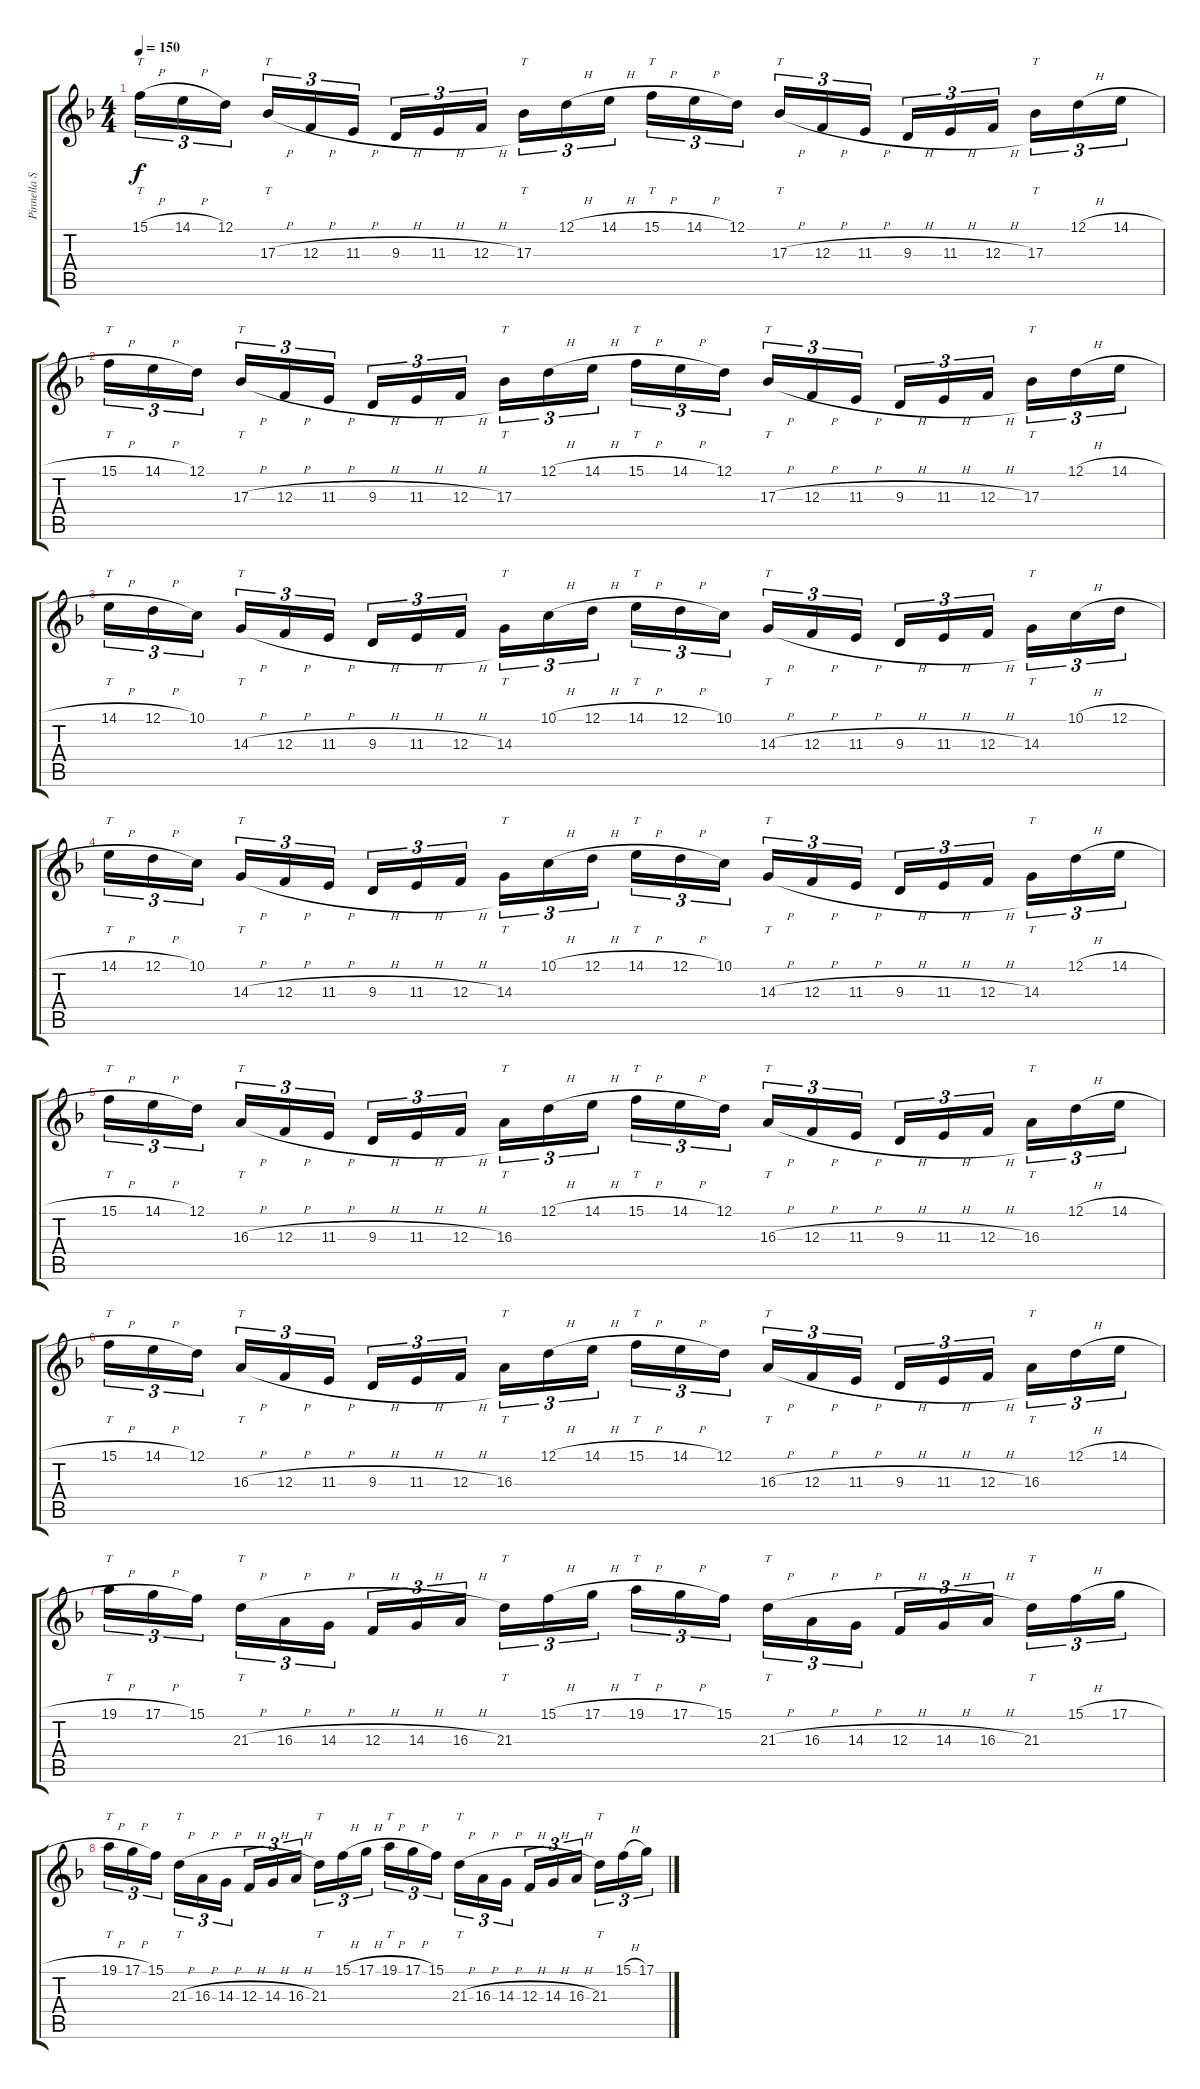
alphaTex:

\track ("Pinnella Solo" "Pinnella S") {instrument lead2sawtooth}
\staff {score tabs}
\tuning (D4 A3 F3 C3 G2 D2) {hide}
\ts (4 4)
\tempo 150
\clef g2
\ks dminor
15.1{h}.16{tt tu (3 2) dy f} 14.1{h}.16{tu (3 2)} 12.1.16{tu (3 2) beam splitsecondary} 17.3{h}.16{tt tu (3 2)} 12.3{h}.16{tu (3 2)} 11.3{h}.16{tu (3 2)} 9.3{h}.16{tu (3 2)} 11.3{h}.16{tu (3 2)} 12.3{h}.16{tu (3 2) beam splitsecondary} 17.3.16{tt tu (3 2)} 12.1{h}.16{tu (3 2)} 14.1{h}.16{tu (3 2)} 15.1{h}.16{tt tu (3 2)} 14.1{h}.16{tu (3 2)} 12.1.16{tu (3 2) beam splitsecondary} 17.3{h}.16{tt tu (3 2)} 12.3{h}.16{tu (3 2)} 11.3{h}.16{tu (3 2)} 9.3{h}.16{tu (3 2)} 11.3{h}.16{tu (3 2)} 12.3{h}.16{tu (3 2) beam splitsecondary} 17.3.16{tt tu (3 2)} 12.1{h}.16{tu (3 2)} 14.1{h}.16{tu (3 2)} |
15.1{h}.16{tt tu (3 2)} 14.1{h}.16{tu (3 2)} 12.1.16{tu (3 2) beam splitsecondary} 17.3{h}.16{tt tu (3 2)} 12.3{h}.16{tu (3 2)} 11.3{h}.16{tu (3 2)} 9.3{h}.16{tu (3 2)} 11.3{h}.16{tu (3 2)} 12.3{h}.16{tu (3 2) beam splitsecondary} 17.3.16{tt tu (3 2)} 12.1{h}.16{tu (3 2)} 14.1{h}.16{tu (3 2)} 15.1{h}.16{tt tu (3 2)} 14.1{h}.16{tu (3 2)} 12.1.16{tu (3 2) beam splitsecondary} 17.3{h}.16{tt tu (3 2)} 12.3{h}.16{tu (3 2)} 11.3{h}.16{tu (3 2)} 9.3{h}.16{tu (3 2)} 11.3{h}.16{tu (3 2)} 12.3{h}.16{tu (3 2) beam splitsecondary} 17.3.16{tt tu (3 2)} 12.1{h}.16{tu (3 2)} 14.1{h}.16{tu (3 2)} |
14.1{h}.16{tt tu (3 2)} 12.1{h}.16{tu (3 2)} 10.1.16{tu (3 2) beam splitsecondary} 14.3{h}.16{tt tu (3 2)} 12.3{h}.16{tu (3 2)} 11.3{h}.16{tu (3 2)} 9.3{h}.16{tu (3 2)} 11.3{h}.16{tu (3 2)} 12.3{h}.16{tu (3 2) beam splitsecondary} 14.3.16{tt tu (3 2)} 10.1{h}.16{tu (3 2)} 12.1{h}.16{tu (3 2)} 14.1{h}.16{tt tu (3 2)} 12.1{h}.16{tu (3 2)} 10.1.16{tu (3 2) beam splitsecondary} 14.3{h}.16{tt tu (3 2)} 12.3{h}.16{tu (3 2)} 11.3{h}.16{tu (3 2)} 9.3{h}.16{tu (3 2)} 11.3{h}.16{tu (3 2)} 12.3{h}.16{tu (3 2) beam splitsecondary} 14.3.16{tt tu (3 2)} 10.1{h}.16{tu (3 2)} 12.1{h}.16{tu (3 2)} |
14.1{h}.16{tt tu (3 2)} 12.1{h}.16{tu (3 2)} 10.1.16{tu (3 2) beam splitsecondary} 14.3{h}.16{tt tu (3 2)} 12.3{h}.16{tu (3 2)} 11.3{h}.16{tu (3 2)} 9.3{h}.16{tu (3 2)} 11.3{h}.16{tu (3 2)} 12.3{h}.16{tu (3 2) beam splitsecondary} 14.3.16{tt tu (3 2)} 10.1{h}.16{tu (3 2)} 12.1{h}.16{tu (3 2)} 14.1{h}.16{tt tu (3 2)} 12.1{h}.16{tu (3 2)} 10.1.16{tu (3 2) beam splitsecondary} 14.3{h}.16{tt tu (3 2)} 12.3{h}.16{tu (3 2)} 11.3{h}.16{tu (3 2)} 9.3{h}.16{tu (3 2)} 11.3{h}.16{tu (3 2)} 12.3{h}.16{tu (3 2) beam splitsecondary} 14.3.16{tt tu (3 2)} 12.1{h}.16{tu (3 2)} 14.1{h}.16{tu (3 2)} |
15.1{h}.16{tt tu (3 2)} 14.1{h}.16{tu (3 2)} 12.1.16{tu (3 2) beam splitsecondary} 16.3{h}.16{tt tu (3 2)} 12.3{h}.16{tu (3 2)} 11.3{h}.16{tu (3 2)} 9.3{h}.16{tu (3 2)} 11.3{h}.16{tu (3 2)} 12.3{h}.16{tu (3 2) beam splitsecondary} 16.3.16{tt tu (3 2)} 12.1{h}.16{tu (3 2)} 14.1{h}.16{tu (3 2)} 15.1{h}.16{tt tu (3 2)} 14.1{h}.16{tu (3 2)} 12.1.16{tu (3 2) beam splitsecondary} 16.3{h}.16{tt tu (3 2)} 12.3{h}.16{tu (3 2)} 11.3{h}.16{tu (3 2)} 9.3{h}.16{tu (3 2)} 11.3{h}.16{tu (3 2)} 12.3{h}.16{tu (3 2) beam splitsecondary} 16.3.16{tt tu (3 2)} 12.1{h}.16{tu (3 2)} 14.1{h}.16{tu (3 2)} |
15.1{h}.16{tt tu (3 2)} 14.1{h}.16{tu (3 2)} 12.1.16{tu (3 2) beam splitsecondary} 16.3{h}.16{tt tu (3 2)} 12.3{h}.16{tu (3 2)} 11.3{h}.16{tu (3 2)} 9.3{h}.16{tu (3 2)} 11.3{h}.16{tu (3 2)} 12.3{h}.16{tu (3 2) beam splitsecondary} 16.3.16{tt tu (3 2)} 12.1{h}.16{tu (3 2)} 14.1{h}.16{tu (3 2)} 15.1{h}.16{tt tu (3 2)} 14.1{h}.16{tu (3 2)} 12.1.16{tu (3 2) beam splitsecondary} 16.3{h}.16{tt tu (3 2)} 12.3{h}.16{tu (3 2)} 11.3{h}.16{tu (3 2)} 9.3{h}.16{tu (3 2)} 11.3{h}.16{tu (3 2)} 12.3{h}.16{tu (3 2) beam splitsecondary} 16.3.16{tt tu (3 2)} 12.1{h}.16{tu (3 2)} 14.1{h}.16{tu (3 2)} |
19.1{h}.16{tt tu (3 2)} 17.1{h}.16{tu (3 2)} 15.1.16{tu (3 2) beam splitsecondary} 21.3{h}.16{tt tu (3 2)} 16.3{h}.16{tu (3 2)} 14.3{h}.16{tu (3 2)} 12.3{h}.16{tu (3 2)} 14.3{h}.16{tu (3 2)} 16.3{h}.16{tu (3 2) beam splitsecondary} 21.3.16{tt tu (3 2)} 15.1{h}.16{tu (3 2)} 17.1{h}.16{tu (3 2)} 19.1{h}.16{tt tu (3 2)} 17.1{h}.16{tu (3 2)} 15.1.16{tu (3 2) beam splitsecondary} 21.3{h}.16{tt tu (3 2)} 16.3{h}.16{tu (3 2)} 14.3{h}.16{tu (3 2)} 12.3{h}.16{tu (3 2)} 14.3{h}.16{tu (3 2)} 16.3{h}.16{tu (3 2) beam splitsecondary} 21.3.16{tt tu (3 2)} 15.1{h}.16{tu (3 2)} 17.1{h}.16{tu (3 2)} |
19.1{h}.16{tt tu (3 2)} 17.1{h}.16{tu (3 2)} 15.1.16{tu (3 2) beam splitsecondary} 21.3{h}.16{tt tu (3 2)} 16.3{h}.16{tu (3 2)} 14.3{h}.16{tu (3 2)} 12.3{h}.16{tu (3 2)} 14.3{h}.16{tu (3 2)} 16.3{h}.16{tu (3 2) beam splitsecondary} 21.3.16{tt tu (3 2)} 15.1{h}.16{tu (3 2)} 17.1{h}.16{tu (3 2)} 19.1{h}.16{tt tu (3 2)} 17.1{h}.16{tu (3 2)} 15.1.16{tu (3 2) beam splitsecondary} 21.3{h}.16{tt tu (3 2)} 16.3{h}.16{tu (3 2)} 14.3{h}.16{tu (3 2)} 12.3{h}.16{tu (3 2)} 14.3{h}.16{tu (3 2)} 16.3{h}.16{tu (3 2) beam splitsecondary} 21.3.16{tt tu (3 2)} 15.1{h}.16{tu (3 2)} 17.1{h}.16{tu (3 2)}
